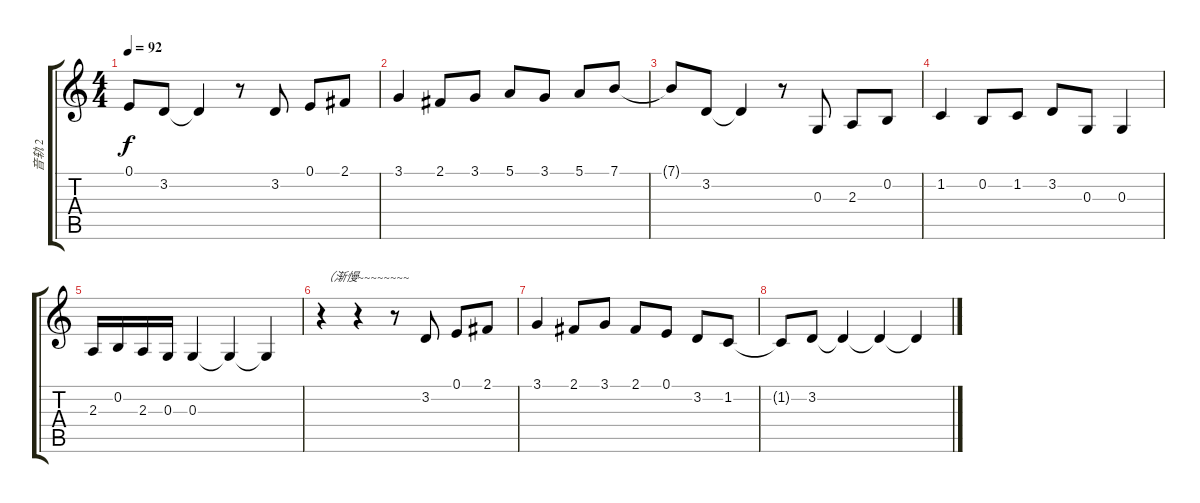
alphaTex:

\track ("音轨 2" "音轨 2") {instrument fx7echoes}
\staff {score tabs}
\tuning (E4 B3 G3 D3 A2 E2) {hide}
\ts (4 4)
\tempo 92
\clef g2
\ks c
0.1{t}.8{dy f} 3.2.8 3.2{t}.4 r.8 3.2.8 0.1.8 2.1.8 |
3.1.4 2.1.8 3.1.8 5.1.8 3.1.8 5.1.8 7.1.8 |
7.1{t}.8 3.2.8 3.2{t}.4 r.8 0.3.8 2.3.8 0.2.8 |
1.2.4 0.2.8 1.2.8 3.2.8 0.3.8 0.3.4 |
2.3.16 0.2.16 2.3.16 0.3.16 0.3.4 0.3{t}.4 0.3{t}.4 |
r.4{txt "（渐慢~~~~~~~~"} r.4 r.8 3.2.8 0.1.8 2.1.8 |
3.1.4 2.1.8 3.1.8 2.1.8 0.1.8 3.2.8 1.2.8 |
1.2{t}.8 3.2.8 3.2{t}.4 3.2{t}.4 3.2{t}.4
